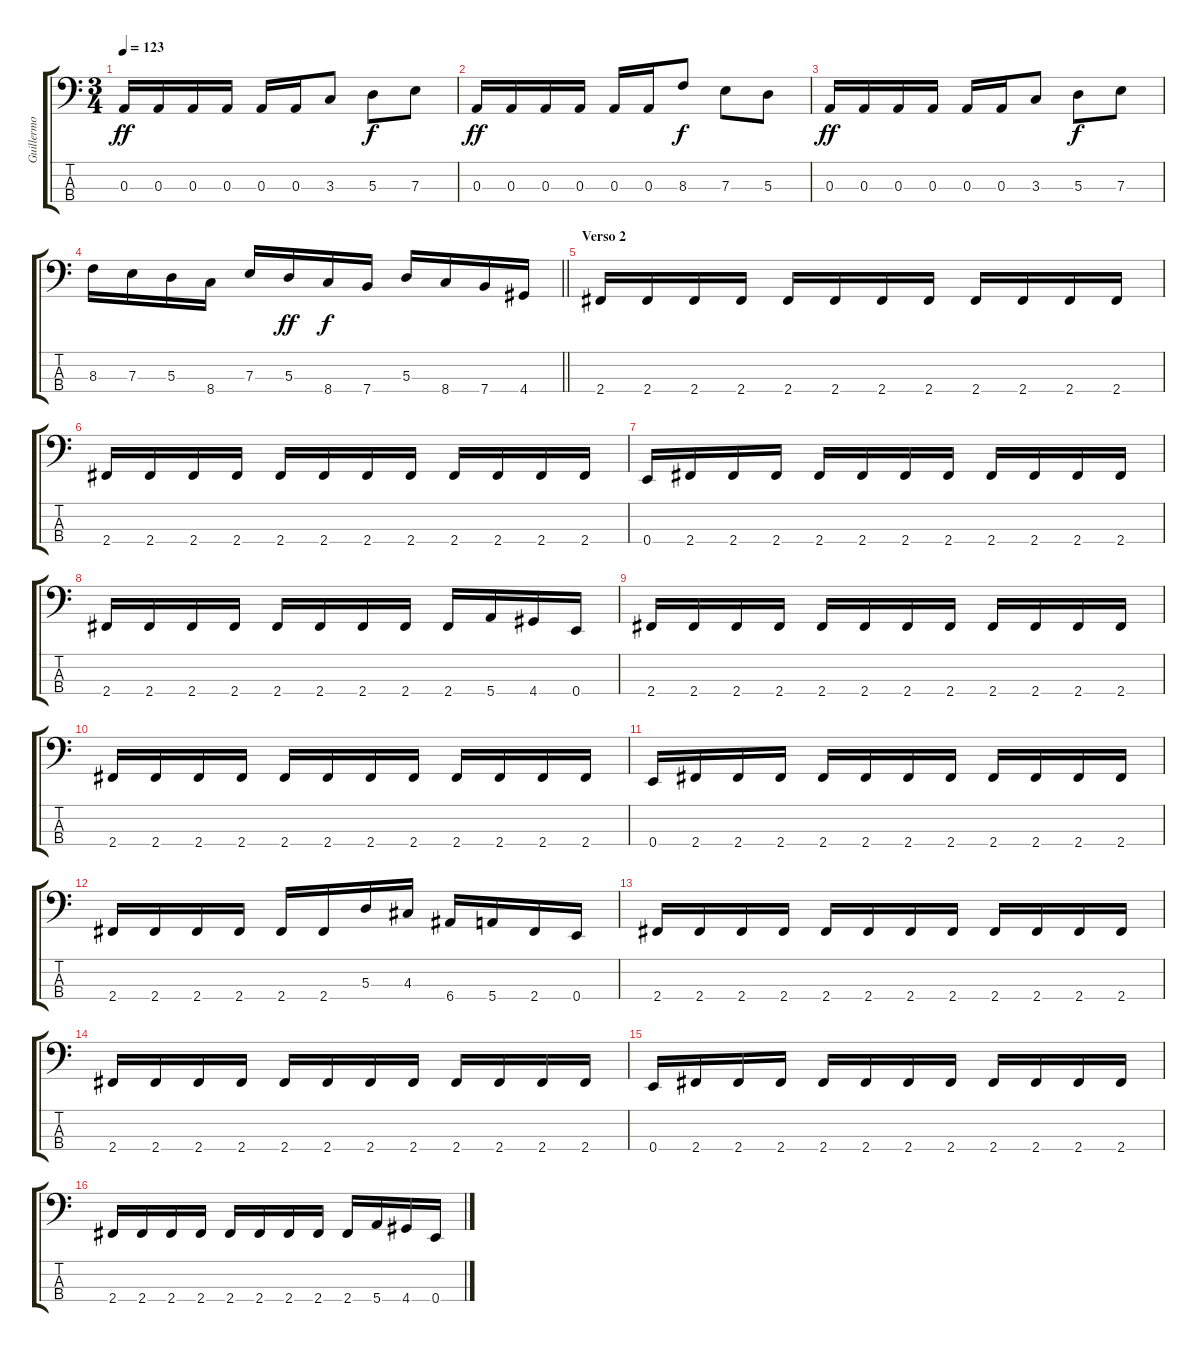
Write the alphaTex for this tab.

\track ("Guillermo Sanchez" "Guillermo ") {instrument electricbassfinger}
\staff {score tabs}
\tuning (G2 D2 A1 E1) {hide}
\ts (3 4)
\tempo 123
\clef f4
\ks c
0.3.16{dy ff} 0.3.16 0.3.16 0.3.16 0.3.16 0.3.16 3.3.8 5.3.8{dy f} 7.3.8 |
0.3.16{dy ff} 0.3.16 0.3.16 0.3.16 0.3.16 0.3.16 8.3.8{dy f} 7.3.8 5.3.8 |
0.3.16{dy ff} 0.3.16 0.3.16 0.3.16 0.3.16 0.3.16 3.3.8 5.3.8{dy f} 7.3.8 |
\barLineRight lightlight
8.3.16 7.3.16 5.3.16 8.4.16 7.3.16 5.3.16{dy ff} 8.4.16{dy f} 7.4.16 5.3.16 8.4.16 7.4.16 4.4.16 |
\section ("" "Verso 2")
2.4.16 2.4.16 2.4.16 2.4.16 2.4.16 2.4.16 2.4.16 2.4.16 2.4.16 2.4.16 2.4.16 2.4.16 |
2.4.16 2.4.16 2.4.16 2.4.16 2.4.16 2.4.16 2.4.16 2.4.16 2.4.16 2.4.16 2.4.16 2.4.16 |
0.4.16 2.4.16 2.4.16 2.4.16 2.4.16 2.4.16 2.4.16 2.4.16 2.4.16 2.4.16 2.4.16 2.4.16 |
2.4.16 2.4.16 2.4.16 2.4.16 2.4.16 2.4.16 2.4.16 2.4.16 2.4.16 5.4.16 4.4.16 0.4.16 |
2.4.16 2.4.16 2.4.16 2.4.16 2.4.16 2.4.16 2.4.16 2.4.16 2.4.16 2.4.16 2.4.16 2.4.16 |
2.4.16 2.4.16 2.4.16 2.4.16 2.4.16 2.4.16 2.4.16 2.4.16 2.4.16 2.4.16 2.4.16 2.4.16 |
0.4.16 2.4.16 2.4.16 2.4.16 2.4.16 2.4.16 2.4.16 2.4.16 2.4.16 2.4.16 2.4.16 2.4.16 |
2.4.16 2.4.16 2.4.16 2.4.16 2.4.16 2.4.16 5.3.16 4.3.16 6.4.16 5.4.16 2.4.16 0.4.16 |
2.4.16 2.4.16 2.4.16 2.4.16 2.4.16 2.4.16 2.4.16 2.4.16 2.4.16 2.4.16 2.4.16 2.4.16 |
2.4.16 2.4.16 2.4.16 2.4.16 2.4.16 2.4.16 2.4.16 2.4.16 2.4.16 2.4.16 2.4.16 2.4.16 |
0.4.16 2.4.16 2.4.16 2.4.16 2.4.16 2.4.16 2.4.16 2.4.16 2.4.16 2.4.16 2.4.16 2.4.16 |
2.4.16 2.4.16 2.4.16 2.4.16 2.4.16 2.4.16 2.4.16 2.4.16 2.4.16 5.4.16 4.4.16 0.4.16
